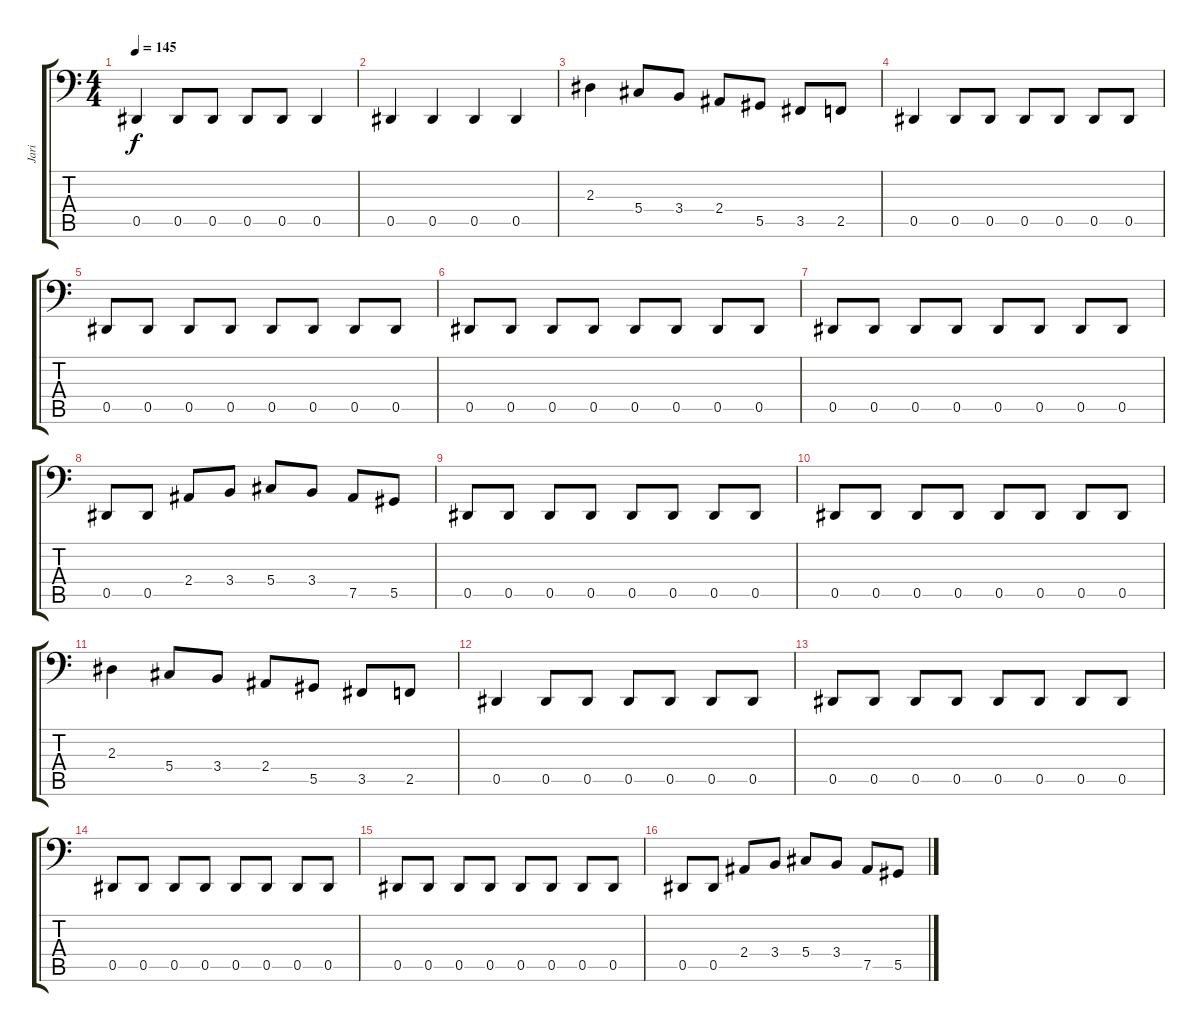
\track ("Jari" "Jari") {instrument electricbassfinger}
\staff {score tabs}
\tuning (B2 Gb2 Db2 Ab1 Eb1 Bb0) {hide}
\ts (4 4)
\tempo 145
\clef f4
\ks c
0.5.4{dy f} 0.5.8 0.5.8 0.5.8 0.5.8 0.5.4 |
0.5.4 0.5.4 0.5.4 0.5.4 |
2.3.4 5.4.8 3.4.8 2.4.8 5.5.8 3.5.8 2.5.8 |
0.5.4 0.5.8 0.5.8 0.5.8 0.5.8 0.5.8 0.5.8 |
0.5.8 0.5.8 0.5.8 0.5.8 0.5.8 0.5.8 0.5.8 0.5.8 |
0.5.8 0.5.8 0.5.8 0.5.8 0.5.8 0.5.8 0.5.8 0.5.8 |
0.5.8 0.5.8 0.5.8 0.5.8 0.5.8 0.5.8 0.5.8 0.5.8 |
0.5.8 0.5.8 2.4.8 3.4.8 5.4.8 3.4.8 7.5.8 5.5.8 |
0.5.8 0.5.8 0.5.8 0.5.8 0.5.8 0.5.8 0.5.8 0.5.8 |
0.5.8 0.5.8 0.5.8 0.5.8 0.5.8 0.5.8 0.5.8 0.5.8 |
2.3.4 5.4.8 3.4.8 2.4.8 5.5.8 3.5.8 2.5.8 |
0.5.4 0.5.8 0.5.8 0.5.8 0.5.8 0.5.8 0.5.8 |
0.5.8 0.5.8 0.5.8 0.5.8 0.5.8 0.5.8 0.5.8 0.5.8 |
0.5.8 0.5.8 0.5.8 0.5.8 0.5.8 0.5.8 0.5.8 0.5.8 |
0.5.8 0.5.8 0.5.8 0.5.8 0.5.8 0.5.8 0.5.8 0.5.8 |
0.5.8 0.5.8 2.4.8 3.4.8 5.4.8 3.4.8 7.5.8 5.5.8
